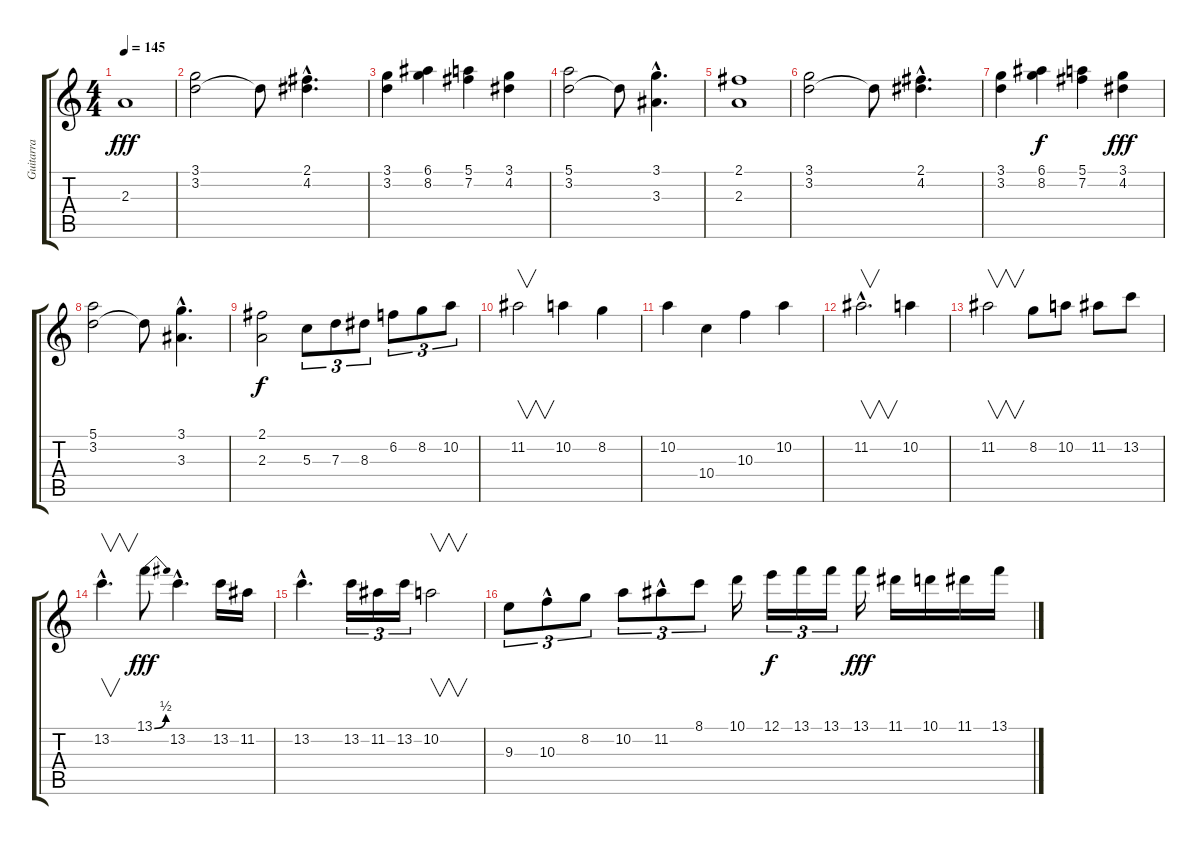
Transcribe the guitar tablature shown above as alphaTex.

\track ("Guitarra" "Guitarra") {instrument overdrivenguitar}
\staff {score tabs}
\tuning (E4 B3 G3 D3 A2 E2) {hide}
\ts (4 4)
\tempo 145
\clef g2
\ks c
2.3.1{dy fff} |
(3.1 3.2).2 3.2{t}.8 (2.1{hac} 4.2{hac}).4{d} |
(3.1 3.2).4 (6.1 8.2).4 (5.1 7.2).4 (3.1 4.2).4 |
(5.1 3.2).2 3.2{t}.8 (3.1{hac} 3.3{hac}).4{d} |
(2.1 2.3).1 |
(3.1 3.2).2 3.2{t}.8 (2.1{hac} 4.2{hac}).4{d} |
(3.1 3.2).4 (6.1 8.2).4{dy f} (5.1 7.2).4 (3.1 4.2).4{dy fff} |
(5.1 3.2).2 3.2{t}.8 (3.1{hac} 3.3{hac}).4{d} |
(2.1 2.3).2{dy f} 5.3.8{tu (3 2)} 7.3.8{tu (3 2)} 8.3.8{tu (3 2)} 6.2.8{tu (3 2)} 8.2.8{tu (3 2)} 10.2.8{tu (3 2)} |
11.2.2{v} 10.2.4 8.2.4 |
10.2.4 10.4.4 10.3.4 10.2.4 |
11.2{hac}.2{v d} 10.2.4 |
11.2.2{v} 8.2.8 10.2.8 11.2.8 13.2.8 |
13.2{hac}.4{v d} 13.1{be (bend 0 0 60 2)}.8{dy fff} 13.2{hac}.4{d} 13.2.16 11.2.16 |
13.2{hac}.4{d} 13.2.16{tu (3 2)} 11.2.16{tu (3 2)} 13.2.16{tu (3 2)} 10.2.2{v} |
9.3.8{tu (3 2)} 10.3{hac}.8{tu (3 2)} 8.2.8{tu (3 2)} 10.2.8{tu (3 2)} 11.2{hac}.8{tu (3 2)} 8.1.8{tu (3 2)} 10.1.16 12.1.16{tu (3 2) dy f} 13.1.16{tu (3 2)} 13.1.16{tu (3 2)} 13.1.16{dy fff} 11.1.16 10.1.16 11.1.16 13.1.16
